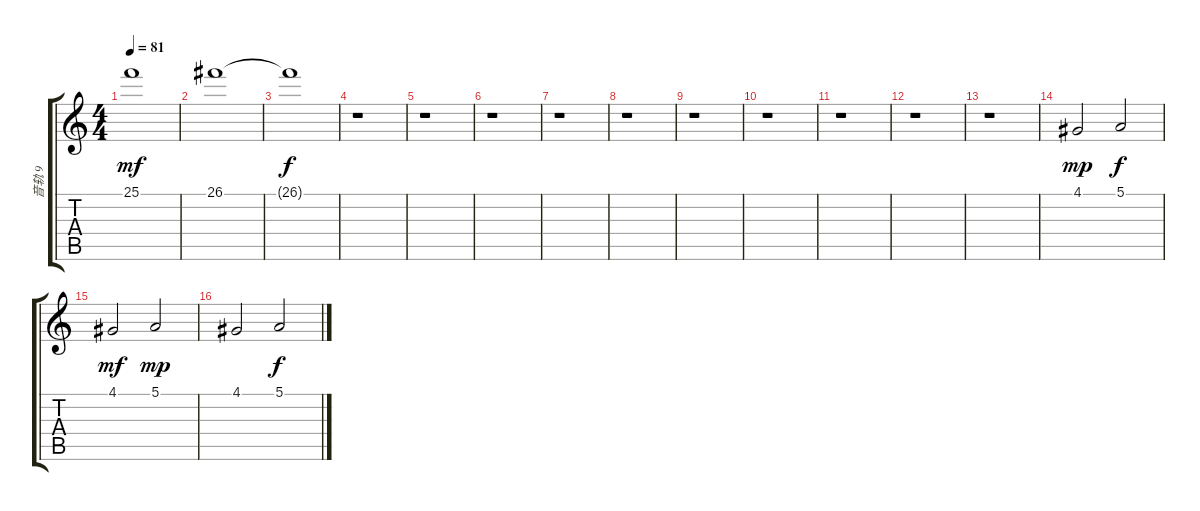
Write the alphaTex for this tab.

\track ("音轨 9" "音轨 9") {instrument stringensemble1}
\staff {score tabs}
\tuning (E4 B3 G3 D3 A2 E2) {hide}
\ts (4 4)
\tempo 81
\clef g2
\ks c
25.1.1{dy mf} |
26.1.1 |
26.1{t}.1{dy f} |
r.1 |
r.1 |
r.1 |
r.1 |
r.1 |
r.1 |
r.1 |
r.1 |
r.1 |
r.1 |
4.1.2{dy mp} 5.1.2{dy f} |
4.1.2{dy mf} 5.1.2{dy mp} |
4.1.2 5.1.2{dy f}
